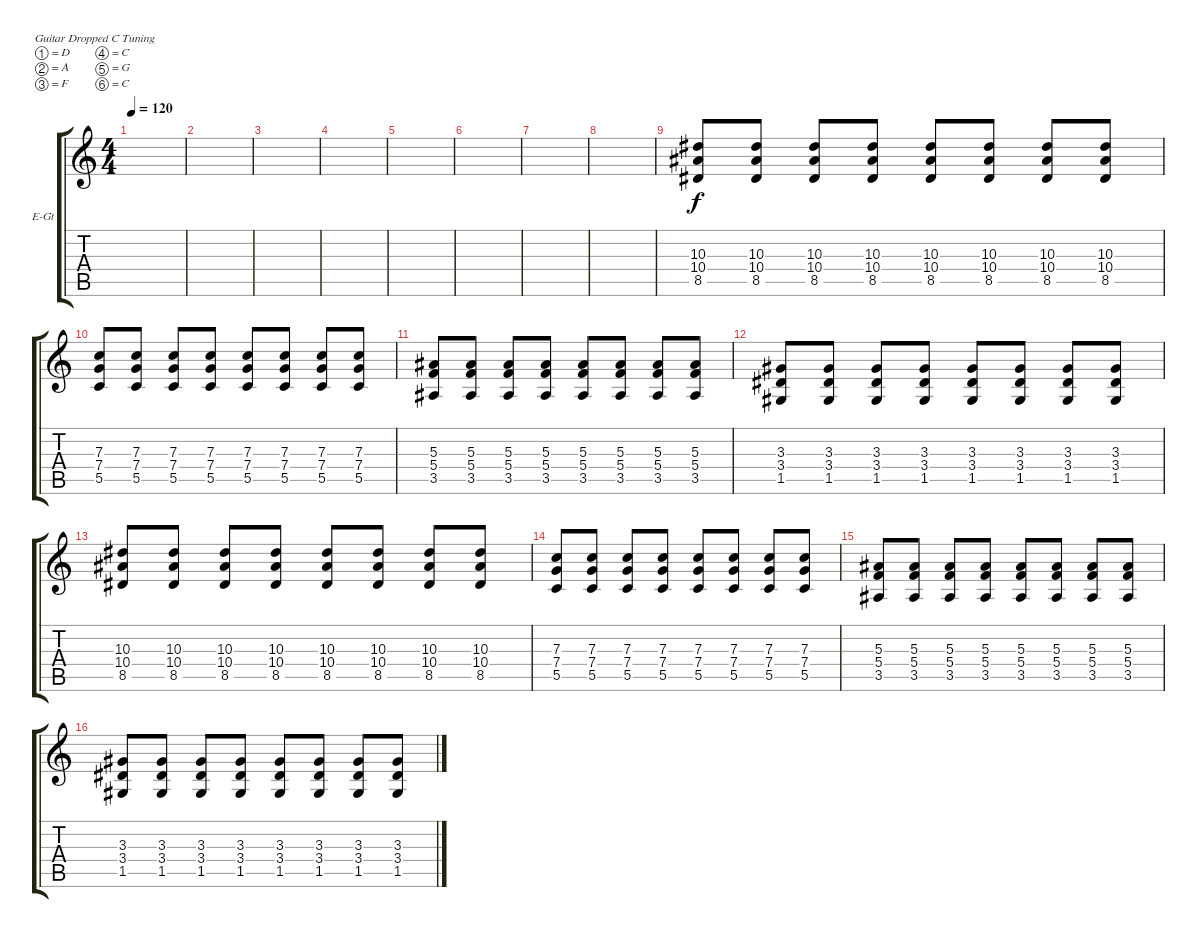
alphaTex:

\defaultSystemsLayout 4
\bracketExtendMode groupsimilarinstruments
\firstSystemTrackNameOrientation horizontal
\otherSystemsTrackNameOrientation horizontal
\track ("Electric Guitar ( Ритм ) R" "E-Gt") {instrument overdrivenguitar}
\staff {score tabs}
\tuning (D4 A3 F3 C3 G2 C2)
\ts (4 4)
\tempo 120
\clef g2
\scale
0.333333
\ks c
|
\scale
0.333333 |
\scale
0.333333 |
\scale
0.333333 |
\scale
0.333333 |
\scale
0.333333 |
\scale
0.333333 |
\scale
0.333333 |
\scale
0.333333 (8.5 10.4 10.3).8 (8.5 10.4 10.3).8 (8.5 10.4 10.3).8 (8.5 10.4 10.3).8 (8.5 10.4 10.3).8 (8.5 10.4 10.3).8 (8.5 10.4 10.3).8 (8.5 10.4 10.3).8 |
\scale
0.333333 (5.5 7.3 7.4).8 (5.5 7.3 7.4).8 (5.5 7.4 7.3).8 (5.5 7.3 7.4).8 (5.5 7.3 7.4).8 (5.5 7.3 7.4).8 (5.5 7.4 7.3).8 (5.5 7.3 7.4).8 |
\scale
0.333333 (3.5 5.3 5.4).8 (3.5 5.3 5.4).8 (3.5 5.4 5.3).8 (3.5 5.3 5.4).8 (3.5 5.3 5.4).8 (3.5 5.3 5.4).8 (3.5 5.4 5.3).8 (3.5 5.3 5.4).8 |
\scale
0.333333 (1.5 3.3 3.4).8 (1.5 3.3 3.4).8 (1.5 3.4 3.3).8 (1.5 3.3 3.4).8 (1.5 3.3 3.4).8 (1.5 3.3 3.4).8 (1.5 3.4 3.3).8 (1.5 3.3 3.4).8 |
\scale
0.333333 (8.5 10.4 10.3).8 (8.5 10.4 10.3).8 (8.5 10.4 10.3).8 (8.5 10.4 10.3).8 (8.5 10.4 10.3).8 (8.5 10.4 10.3).8 (8.5 10.4 10.3).8 (8.5 10.4 10.3).8 |
\scale
0.333333 (5.5 7.3 7.4).8 (5.5 7.3 7.4).8 (5.5 7.4 7.3).8 (5.5 7.3 7.4).8 (5.5 7.3 7.4).8 (5.5 7.3 7.4).8 (5.5 7.4 7.3).8 (5.5 7.3 7.4).8 |
\scale
0.333333 (3.5 5.3 5.4).8 (3.5 5.3 5.4).8 (3.5 5.4 5.3).8 (3.5 5.3 5.4).8 (3.5 5.3 5.4).8 (3.5 5.3 5.4).8 (3.5 5.4 5.3).8 (3.5 5.3 5.4).8 |
\scale
0.333333 (1.5 3.3 3.4).8 (1.5 3.3 3.4).8 (1.5 3.4 3.3).8 (1.5 3.3 3.4).8 (1.5 3.3 3.4).8 (1.5 3.3 3.4).8 (1.5 3.4 3.3).8 (1.5 3.3 3.4).8
